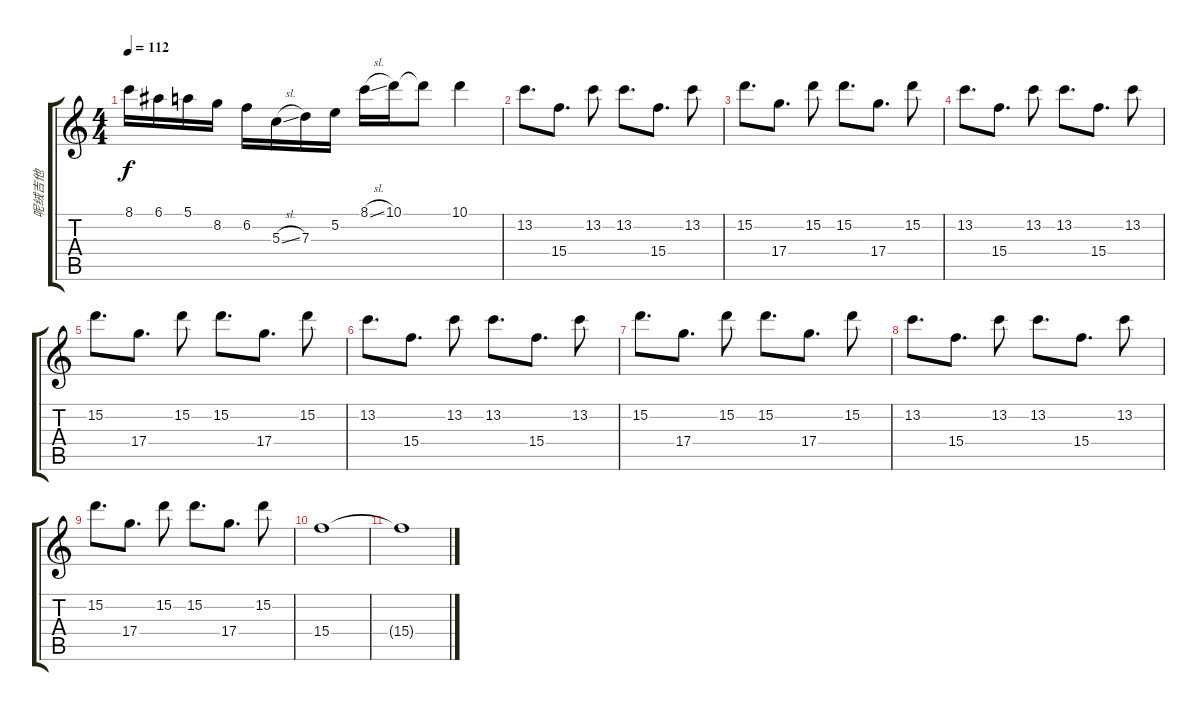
\track ("呢绒吉他" "呢绒吉他") {instrument acousticguitarnylon}
\staff {score tabs}
\tuning (E4 B3 G3 D3 A2 E2) {hide}
\ts (4 4)
\tempo 112
\clef g2
\ks c
8.1.16{dy f} 6.1.16 5.1.16 8.2.16 6.2.16 5.3{sl}.16 7.3.16 5.2.16 8.1{sl}.16 10.1.16 10.1{t}.8 10.1.4 |
13.2.8{d} 15.4.8{d} 13.2.8 13.2.8{d} 15.4.8{d} 13.2.8 |
15.2.8{d} 17.4.8{d} 15.2.8 15.2.8{d} 17.4.8{d} 15.2.8 |
13.2.8{d} 15.4.8{d} 13.2.8 13.2.8{d} 15.4.8{d} 13.2.8 |
15.2.8{d} 17.4.8{d} 15.2.8 15.2.8{d} 17.4.8{d} 15.2.8 |
13.2.8{d} 15.4.8{d} 13.2.8 13.2.8{d} 15.4.8{d} 13.2.8 |
15.2.8{d} 17.4.8{d} 15.2.8 15.2.8{d} 17.4.8{d} 15.2.8 |
13.2.8{d} 15.4.8{d} 13.2.8 13.2.8{d} 15.4.8{d} 13.2.8 |
15.2.8{d} 17.4.8{d} 15.2.8 15.2.8{d} 17.4.8{d} 15.2.8 |
15.4.1 |
15.4{t}.1
